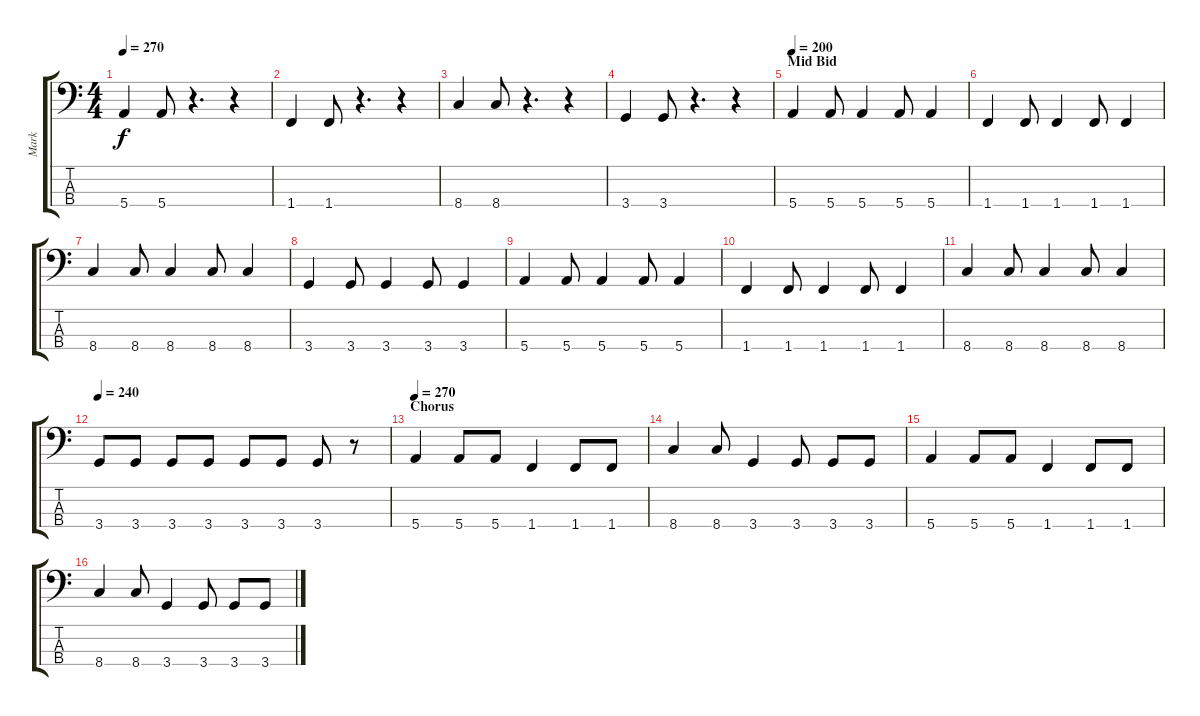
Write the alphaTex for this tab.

\track ("Mark" "Mark") {instrument slapbass1}
\staff {score tabs}
\tuning (G2 D2 A1 E1) {hide}
\ts (4 4)
\tempo 270
\clef f4
\ks c
5.4.4{dy f} 5.4.8 r.4{d} r.4 |
1.4.4 1.4.8 r.4{d} r.4 |
8.4.4 8.4.8 r.4{d} r.4 |
3.4.4 3.4.8 r.4{d} r.4 |
\section ("" "Mid Bid")
\tempo 200
5.4.4 5.4.8 5.4.4 5.4.8 5.4.4 |
1.4.4 1.4.8 1.4.4 1.4.8 1.4.4 |
8.4.4 8.4.8 8.4.4 8.4.8 8.4.4 |
3.4.4 3.4.8 3.4.4 3.4.8 3.4.4 |
5.4.4 5.4.8 5.4.4 5.4.8 5.4.4 |
1.4.4 1.4.8 1.4.4 1.4.8 1.4.4 |
8.4.4 8.4.8 8.4.4 8.4.8 8.4.4 |
\tempo 240
3.4.8 3.4.8 3.4.8 3.4.8 3.4.8 3.4.8 3.4.8 r.8 |
\section ("" "Chorus")
\tempo 270
5.4.4 5.4.8 5.4.8 1.4.4 1.4.8 1.4.8 |
8.4.4 8.4.8 3.4.4 3.4.8 3.4.8 3.4.8 |
5.4.4 5.4.8 5.4.8 1.4.4 1.4.8 1.4.8 |
8.4.4 8.4.8 3.4.4 3.4.8 3.4.8 3.4.8
